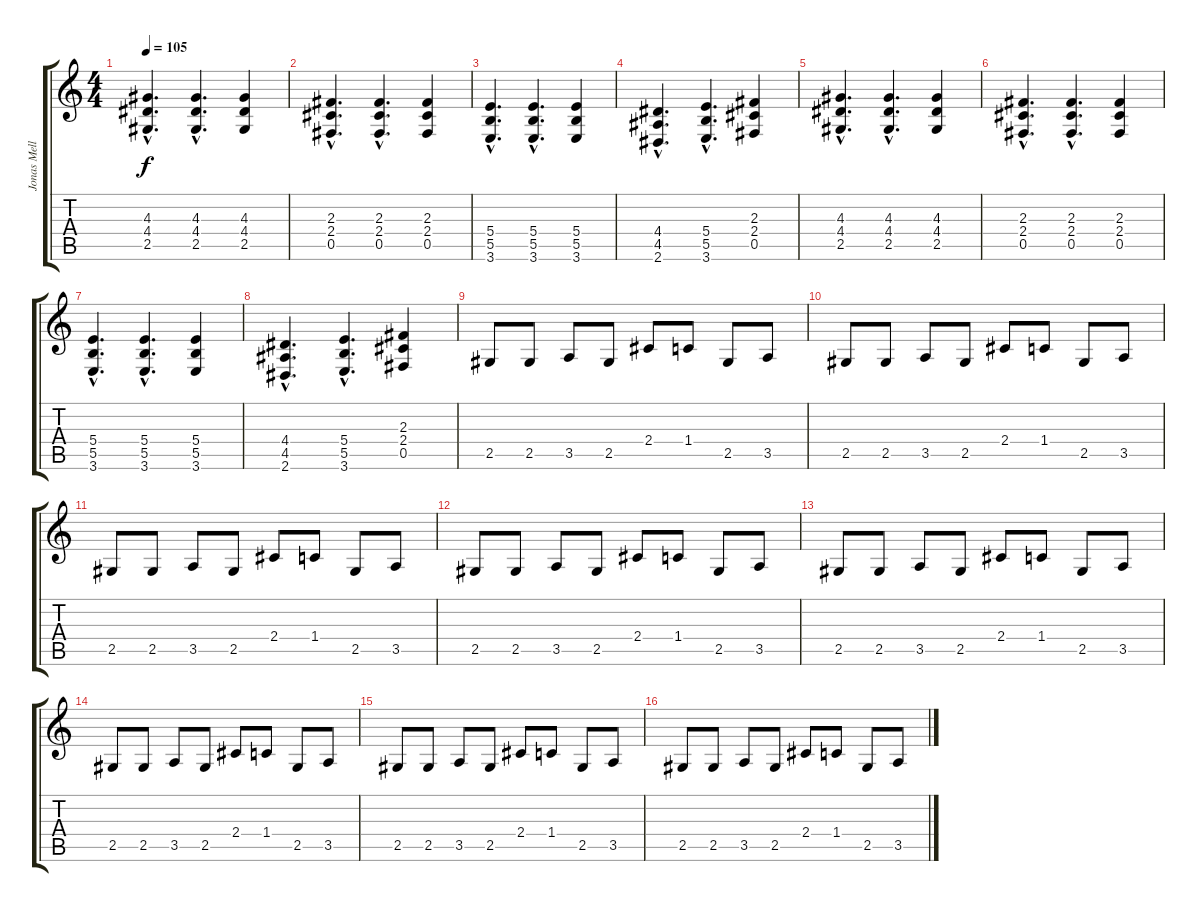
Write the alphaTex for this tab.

\track ("Jonas Mellberg (Guitar)" "Jonas Mell") {instrument distortionguitar}
\staff {score tabs}
\tuning (Db4 Ab3 E3 B2 Gb2 Db2) {hide}
\ts (4 4)
\tempo 105
\clef g2
\ks c
(4.3{hac} 4.4{hac} 2.5{hac}).4{d dy f} (4.3{hac} 4.4{hac} 2.5{hac}).4{d} (4.3 4.4 2.5).4 |
(2.3{hac} 2.4{hac} 0.5{hac}).4{d} (2.3{hac} 2.4{hac} 0.5{hac}).4{d} (2.3 2.4 0.5).4 |
(5.4{hac} 5.5{hac} 3.6{hac}).4{d} (5.4{hac} 5.5{hac} 3.6{hac}).4{d} (5.4 5.5 3.6).4 |
(4.4{hac} 4.5{hac} 2.6{hac}).4{d} (5.4{hac} 5.5{hac} 3.6{hac}).4{d} (2.3 2.4 0.5).4 |
(4.3{hac} 4.4{hac} 2.5{hac}).4{d} (4.3{hac} 4.4{hac} 2.5{hac}).4{d} (4.3 4.4 2.5).4 |
(2.3{hac} 2.4{hac} 0.5{hac}).4{d} (2.3{hac} 2.4{hac} 0.5{hac}).4{d} (2.3 2.4 0.5).4 |
(5.4{hac} 5.5{hac} 3.6{hac}).4{d} (5.4{hac} 5.5{hac} 3.6{hac}).4{d} (5.4 5.5 3.6).4 |
(4.4{hac} 4.5{hac} 2.6{hac}).4{d} (5.4{hac} 5.5{hac} 3.6{hac}).4{d} (2.3 2.4 0.5).4 |
2.5.8 2.5.8 3.5.8 2.5.8 2.4.8 1.4.8 2.5.8 3.5.8 |
2.5.8 2.5.8 3.5.8 2.5.8 2.4.8 1.4.8 2.5.8 3.5.8 |
2.5.8 2.5.8 3.5.8 2.5.8 2.4.8 1.4.8 2.5.8 3.5.8 |
2.5.8 2.5.8 3.5.8 2.5.8 2.4.8 1.4.8 2.5.8 3.5.8 |
2.5.8 2.5.8 3.5.8 2.5.8 2.4.8 1.4.8 2.5.8 3.5.8 |
2.5.8 2.5.8 3.5.8 2.5.8 2.4.8 1.4.8 2.5.8 3.5.8 |
2.5.8 2.5.8 3.5.8 2.5.8 2.4.8 1.4.8 2.5.8 3.5.8 |
2.5.8 2.5.8 3.5.8 2.5.8 2.4.8 1.4.8 2.5.8 3.5.8
